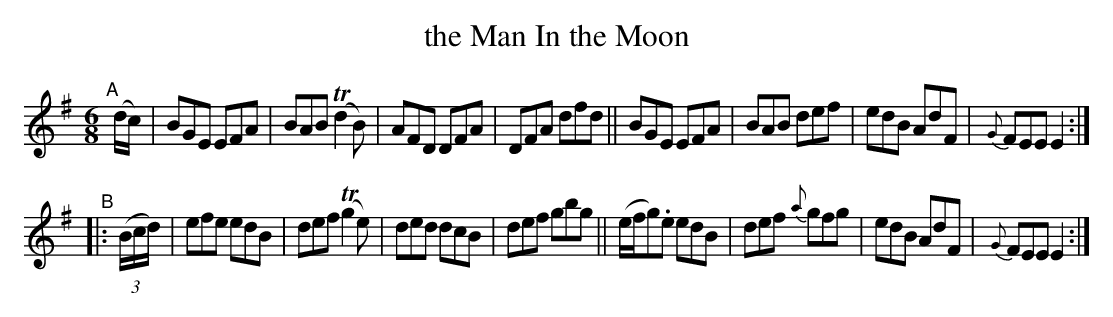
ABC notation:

X:1
T: the Man In the Moon
M: 6/8
L: 1/8
K: Em
"^A"[|] (d/c/) \
 | BGE EFA | BAB (Td2B) | AFD DFA | DFA dfd \
|| BGE EFA | BAB def | edB AdF | {G}FEE E2 :|
"^B" |: (3(B/c/d/) \
 | efe edB | def (Tg2e) | ded dcB | def gbg \
|| (e/f/g).e edB | def {a}gfg | edB AdF | {G}FEE E2 :|
